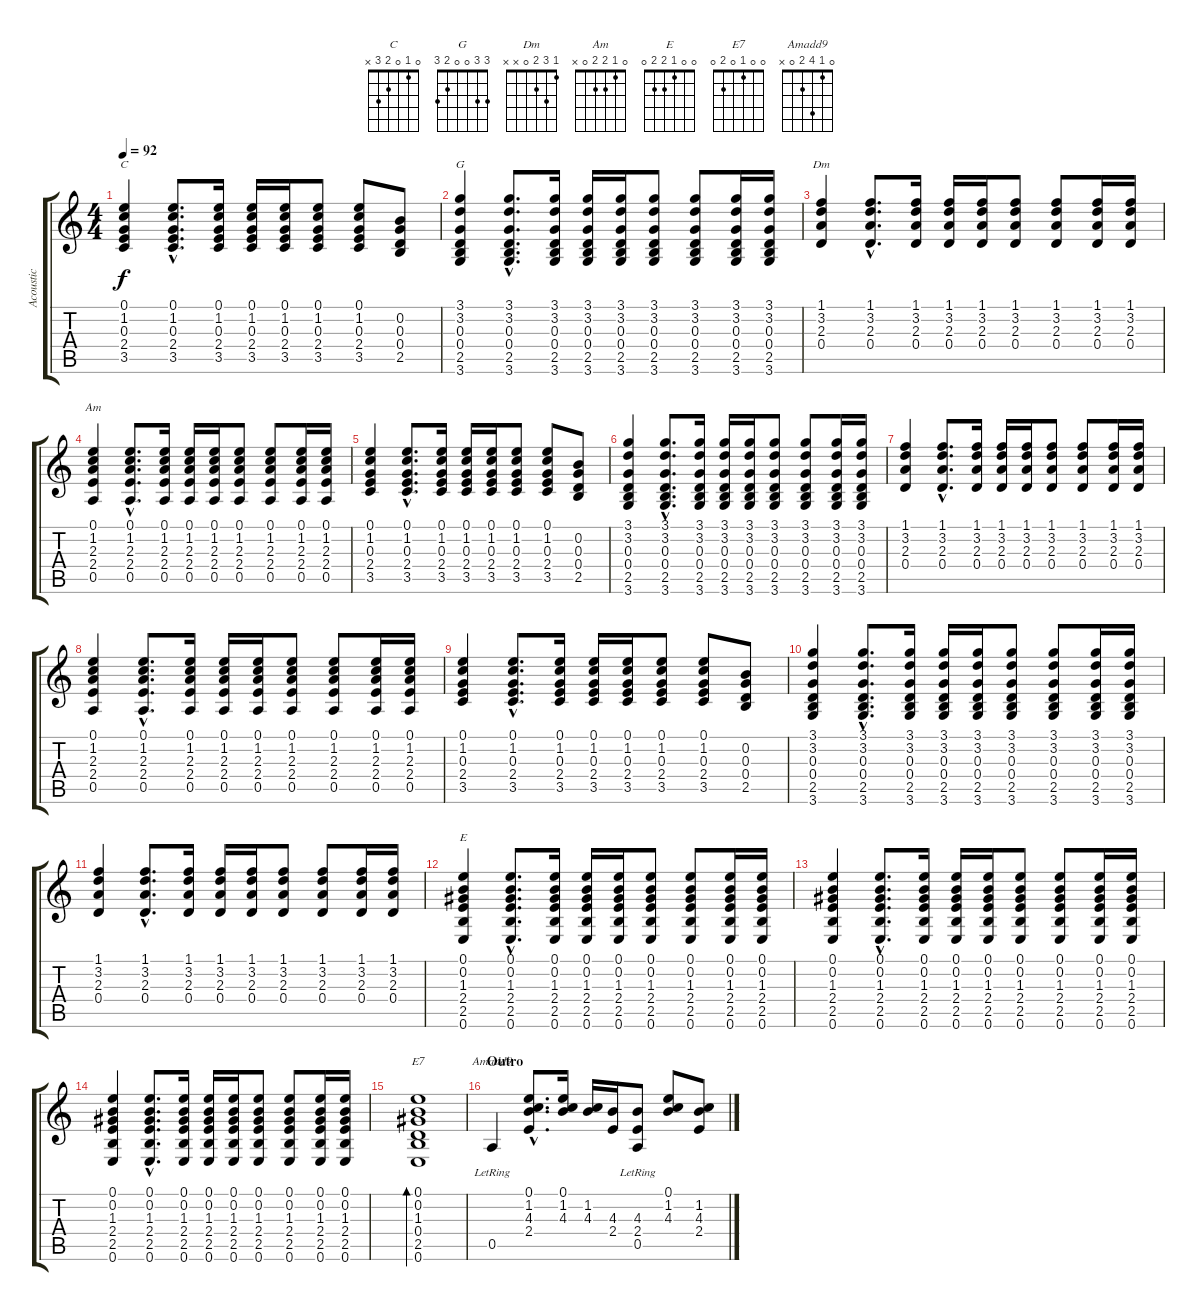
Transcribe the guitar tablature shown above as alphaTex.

\track ("Acoustic" "Acoustic") {instrument acousticguitarsteel}
\staff {score tabs}
\tuning (E4 B3 G3 D3 A2 E2) {hide}
\chord ("C" 0 1 0 2 3 x)
\chord ("G" 3 3 0 0 2 3)
\chord ("Dm" 1 3 2 0 x x)
\chord ("Am" 0 1 2 2 0 x)
\chord ("E" 0 0 1 2 2 0)
\chord ("E7" 0 0 1 0 2 0)
\chord ("Amadd9" 0 1 4 2 0 x)
\ts (4 4)
\tempo 92
\clef g2
\ks c
(0.1 1.2 0.3 2.4 3.5).4{ch "C" dy f} (0.1{hac} 1.2{hac} 0.3{hac} 2.4{hac} 3.5{hac}).8{d} (0.1 1.2 0.3 2.4 3.5).16 (0.1 1.2 0.3 2.4 3.5).16 (0.1 1.2 0.3 2.4 3.5).16 (0.1 1.2 0.3 2.4 3.5).8 (0.1 1.2 0.3 2.4 3.5).8 (0.2 0.3 0.4 2.5).8 |
(3.1 3.2 0.3 0.4 2.5 3.6).4{ch "G"} (3.1{hac} 3.2{hac} 0.3{hac} 0.4{hac} 2.5{hac} 3.6{hac}).8{d} (3.1 3.2 0.3 0.4 2.5 3.6).16 (3.1 3.2 0.3 0.4 2.5 3.6).16 (3.1 3.2 0.3 0.4 2.5 3.6).16 (3.1 3.2 0.3 0.4 2.5 3.6).8 (3.1 3.2 0.3 0.4 2.5 3.6).8 (3.1 3.2 0.3 0.4 2.5 3.6).16 (3.1 3.2 0.3 0.4 2.5 3.6).16 |
(1.1 3.2 2.3 0.4).4{ch "Dm"} (1.1{hac} 3.2{hac} 2.3{hac} 0.4{hac}).8{d} (1.1 3.2 2.3 0.4).16 (1.1 3.2 2.3 0.4).16 (1.1 3.2 2.3 0.4).16 (1.1 3.2 2.3 0.4).8 (1.1 3.2 2.3 0.4).8 (1.1 3.2 2.3 0.4).16 (1.1 3.2 2.3 0.4).16 |
(0.1 1.2 2.3 2.4 0.5).4{ch "Am"} (0.1{hac} 1.2{hac} 2.3{hac} 2.4{hac} 0.5{hac}).8{d} (0.1 1.2 2.3 2.4 0.5).16 (0.1 1.2 2.3 2.4 0.5).16 (0.1 1.2 2.3 2.4 0.5).16 (0.1 1.2 2.3 2.4 0.5).8 (0.1 1.2 2.3 2.4 0.5).8 (0.1 1.2 2.3 2.4 0.5).16 (0.1 1.2 2.3 2.4 0.5).16 |
(0.1 1.2 0.3 2.4 3.5).4 (0.1{hac} 1.2{hac} 0.3{hac} 2.4{hac} 3.5{hac}).8{d} (0.1 1.2 0.3 2.4 3.5).16 (0.1 1.2 0.3 2.4 3.5).16 (0.1 1.2 0.3 2.4 3.5).16 (0.1 1.2 0.3 2.4 3.5).8 (0.1 1.2 0.3 2.4 3.5).8 (0.2 0.3 0.4 2.5).8 |
(3.1 3.2 0.3 0.4 2.5 3.6).4 (3.1{hac} 3.2{hac} 0.3{hac} 0.4{hac} 2.5{hac} 3.6{hac}).8{d} (3.1 3.2 0.3 0.4 2.5 3.6).16 (3.1 3.2 0.3 0.4 2.5 3.6).16 (3.1 3.2 0.3 0.4 2.5 3.6).16 (3.1 3.2 0.3 0.4 2.5 3.6).8 (3.1 3.2 0.3 0.4 2.5 3.6).8 (3.1 3.2 0.3 0.4 2.5 3.6).16 (3.1 3.2 0.3 0.4 2.5 3.6).16 |
(1.1 3.2 2.3 0.4).4 (1.1{hac} 3.2{hac} 2.3{hac} 0.4{hac}).8{d} (1.1 3.2 2.3 0.4).16 (1.1 3.2 2.3 0.4).16 (1.1 3.2 2.3 0.4).16 (1.1 3.2 2.3 0.4).8 (1.1 3.2 2.3 0.4).8 (1.1 3.2 2.3 0.4).16 (1.1 3.2 2.3 0.4).16 |
(0.1 1.2 2.3 2.4 0.5).4 (0.1{hac} 1.2{hac} 2.3{hac} 2.4{hac} 0.5{hac}).8{d} (0.1 1.2 2.3 2.4 0.5).16 (0.1 1.2 2.3 2.4 0.5).16 (0.1 1.2 2.3 2.4 0.5).16 (0.1 1.2 2.3 2.4 0.5).8 (0.1 1.2 2.3 2.4 0.5).8 (0.1 1.2 2.3 2.4 0.5).16 (0.1 1.2 2.3 2.4 0.5).16 |
(0.1 1.2 0.3 2.4 3.5).4 (0.1{hac} 1.2{hac} 0.3{hac} 2.4{hac} 3.5{hac}).8{d} (0.1 1.2 0.3 2.4 3.5).16 (0.1 1.2 0.3 2.4 3.5).16 (0.1 1.2 0.3 2.4 3.5).16 (0.1 1.2 0.3 2.4 3.5).8 (0.1 1.2 0.3 2.4 3.5).8 (0.2 0.3 0.4 2.5).8 |
(3.1 3.2 0.3 0.4 2.5 3.6).4 (3.1{hac} 3.2{hac} 0.3{hac} 0.4{hac} 2.5{hac} 3.6{hac}).8{d} (3.1 3.2 0.3 0.4 2.5 3.6).16 (3.1 3.2 0.3 0.4 2.5 3.6).16 (3.1 3.2 0.3 0.4 2.5 3.6).16 (3.1 3.2 0.3 0.4 2.5 3.6).8 (3.1 3.2 0.3 0.4 2.5 3.6).8 (3.1 3.2 0.3 0.4 2.5 3.6).16 (3.1 3.2 0.3 0.4 2.5 3.6).16 |
(1.1 3.2 2.3 0.4).4 (1.1{hac} 3.2{hac} 2.3{hac} 0.4{hac}).8{d} (1.1 3.2 2.3 0.4).16 (1.1 3.2 2.3 0.4).16 (1.1 3.2 2.3 0.4).16 (1.1 3.2 2.3 0.4).8 (1.1 3.2 2.3 0.4).8 (1.1 3.2 2.3 0.4).16 (1.1 3.2 2.3 0.4).16 |
(0.1 0.2 1.3 2.4 2.5 0.6).4{ch "E"} (0.1{hac} 0.2{hac} 1.3{hac} 2.4{hac} 2.5{hac} 0.6{hac}).8{d} (0.1 0.2 1.3 2.4 2.5 0.6).16 (0.1 0.2 1.3 2.4 2.5 0.6).16 (0.1 0.2 1.3 2.4 2.5 0.6).16 (0.1 0.2 1.3 2.4 2.5 0.6).8 (0.1 0.2 1.3 2.4 2.5 0.6).8 (0.1 0.2 1.3 2.4 2.5 0.6).16 (0.1 0.2 1.3 2.4 2.5 0.6).16 |
(0.1 0.2 1.3 2.4 2.5 0.6).4 (0.1{hac} 0.2{hac} 1.3{hac} 2.4{hac} 2.5{hac} 0.6{hac}).8{d} (0.1 0.2 1.3 2.4 2.5 0.6).16 (0.1 0.2 1.3 2.4 2.5 0.6).16 (0.1 0.2 1.3 2.4 2.5 0.6).16 (0.1 0.2 1.3 2.4 2.5 0.6).8 (0.1 0.2 1.3 2.4 2.5 0.6).8 (0.1 0.2 1.3 2.4 2.5 0.6).16 (0.1 0.2 1.3 2.4 2.5 0.6).16 |
(0.1 0.2 1.3 2.4 2.5 0.6).4 (0.1{hac} 0.2{hac} 1.3{hac} 2.4{hac} 2.5{hac} 0.6{hac}).8{d} (0.1 0.2 1.3 2.4 2.5 0.6).16 (0.1 0.2 1.3 2.4 2.5 0.6).16 (0.1 0.2 1.3 2.4 2.5 0.6).16 (0.1 0.2 1.3 2.4 2.5 0.6).8 (0.1 0.2 1.3 2.4 2.5 0.6).8 (0.1 0.2 1.3 2.4 2.5 0.6).16 (0.1 0.2 1.3 2.4 2.5 0.6).16 |
(0.1 0.2 1.3 0.4 2.5 0.6).1{bd 60 ch "E7"} |
\section ("" "Outro")
0.5{lr}.4{ch "Amadd9"} (0.1{hac} 1.2{hac} 4.3{hac} 2.4{hac}).8{d} (0.1 1.2 4.3).16 (1.2 4.3).16 (4.3 2.4).16 (4.3 2.4 0.5{lr}).8 (0.1 1.2 4.3).8 (1.2 4.3 2.4).8
